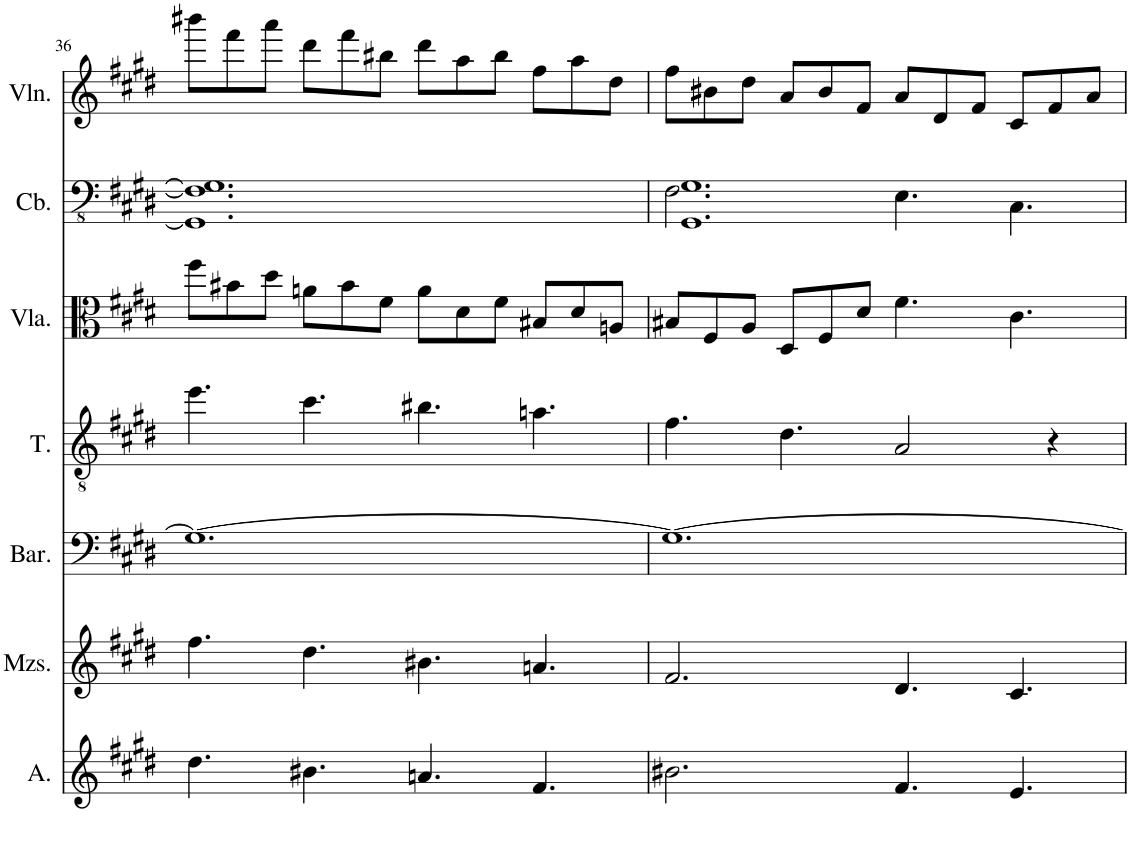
**kern	**kern	**kern	**kern	**kern	**kern	**kern
*part7	*part6	*part5	*part4	*part3	*part2	*part1
*staff7	*staff6	*staff5	*staff4	*staff3	*staff2	*staff1
*I"Alto	*I"Mezzo-soprano	*I"Baritone	*I"Tenor	*I"Viola	*I"Contrabass	*I"Violin
*I'A.	*I'Mzs.	*I'Bar.	*I'T.	*I'Vla.	*I'Cb.	*I'Vln.
!!LO:PB:g=z
*clefG2	*clefG2	*clefF4	*clefGv2	*clefC3	*clefFv4	*clefG2
*	*	*	*	*	*Trd7c12	*
*k[f#c#g#d#]	*k[f#c#g#d#]	*k[f#c#g#d#]	*k[f#c#g#d#]	*k[f#c#g#d#]	*k[f#c#g#d#]	*k[f#c#g#d#]
*M12/8	*M12/8	*M12/8	*M12/8	*M12/8	*M12/8	*M12/8
=36	=36	=36	=36	=36	=36	=36
4.dd#\	4.ff#\	1.G#_	4.ee\	8ff#\L	1.GGG#] 1.FF#] 1.GG#]	8bbb#X\L
.	.	.	.	8b#X\	.	8fff#\
.	.	.	.	8dd#\J	.	8aaa\J
4.b#X\	4.dd#\	.	4.cc#\	8an\L	.	8ddd#\L
.	.	.	.	8b#\	.	8fff#\
.	.	.	.	8f#\J	.	8bb#X\J
4.an/	4.b#X\	.	4.b#X\	8a\L	.	8ddd#\L
.	.	.	.	8d#\	.	8aa\
.	.	.	.	8f#\J	.	8bb#\J
4.f#/	4.an/	.	4.an\	8B#X/L	.	8ff#\L
.	.	.	.	8d#/	.	8aa\
.	.	.	.	8An/J	.	8dd#\J
=37	=37	=37	=37	=37	=37	=37
*	*	*	*	*	*^	*
2.b#X\	2.f#/	1.G#_	4.f#\	8B#X/L	1.GGG# 1.GG#	2.FF#\	8ff#\L
.	.	.	.	8F#/	.	.	8b#X\
.	.	.	.	8A/J	.	.	8dd#\J
.	.	.	4.d#\	8D#/L	.	.	8a/L
.	.	.	.	8F#/	.	.	8b#/
.	.	.	.	8d#/J	.	.	8f#/J
4.f#/	4.d#/	.	2A/	4.f#\	.	4.EE\	8a/L
.	.	.	.	.	.	.	8d#/
.	.	.	.	.	.	.	8f#/J
4.e/	4.c#/	.	.	4.c#\	.	4.CC#\	8c#/L
.	.	.	4r	.	.	.	8f#/
.	.	.	.	.	.	.	8a/J
*	*	*	*	*	*v	*v	*
=	=	=	=	=	=	=
*-	*-	*-	*-	*-	*-	*-
